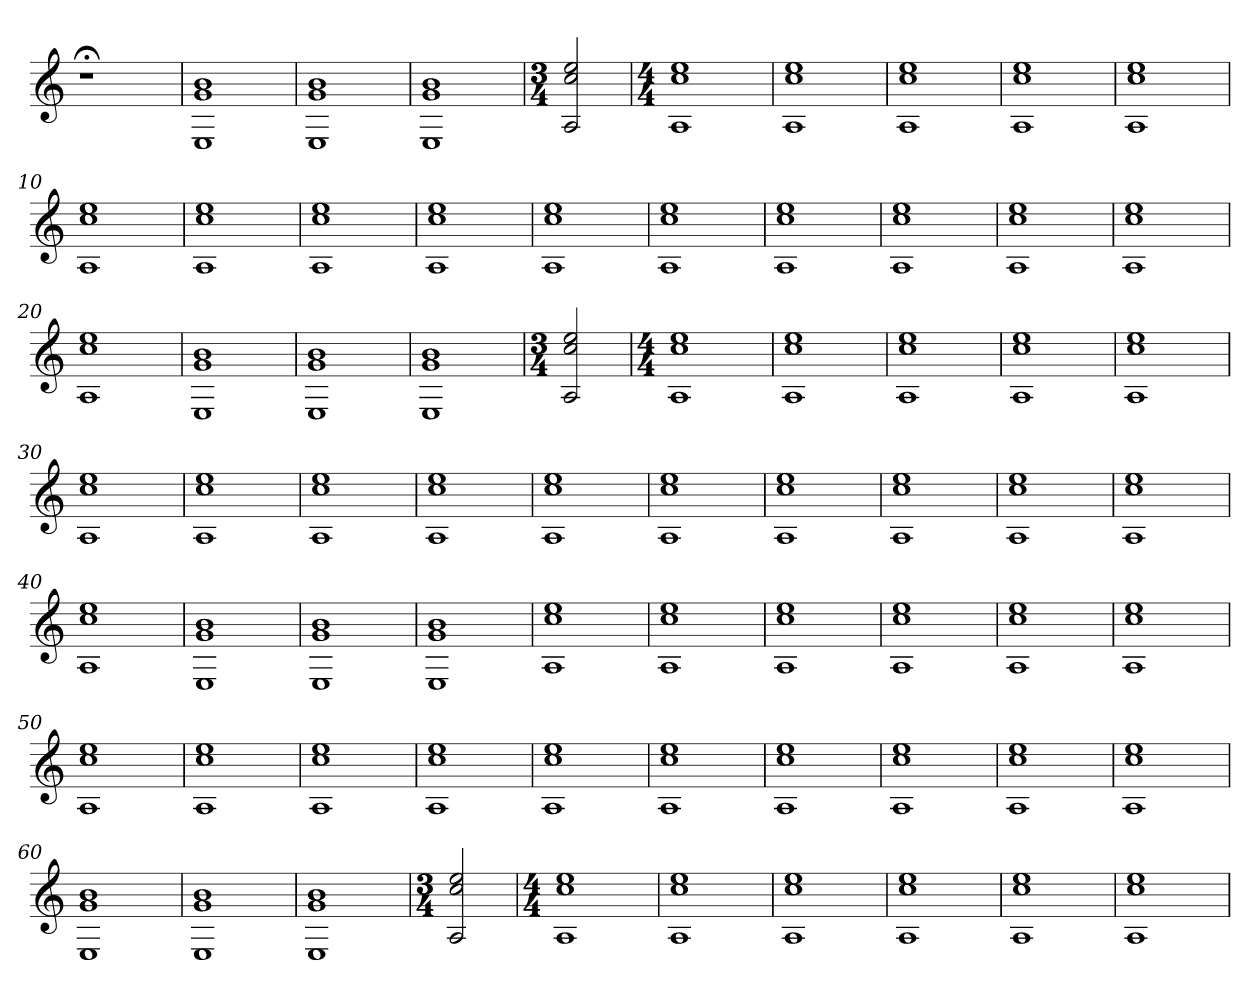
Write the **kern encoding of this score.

**kern
*part1
*staff1
=
1r;<
=1
1E 1g 1b
=2
1E 1g 1b
=3
1E 1g 1b
=4
*M3/4
2A 2cc 2ee
=5
*M4/4
1A 1cc 1ee
=6
1A 1cc 1ee
=7
1A 1cc 1ee
=8
1A 1cc 1ee
=9
1A 1cc 1ee
=10
1A 1cc 1ee
=11
1A 1cc 1ee
=12
1A 1cc 1ee
=13
1A 1cc 1ee
=14
1A 1cc 1ee
=15
1A 1cc 1ee
=16
1A 1cc 1ee
=17
1A 1cc 1ee
=18
1A 1cc 1ee
=19
1A 1cc 1ee
=20
1A 1cc 1ee
=21
1E 1g 1b
=22
1E 1g 1b
=23
1E 1g 1b
=24
*M3/4
2A 2cc 2ee
=25
*M4/4
1A 1cc 1ee
=26
1A 1cc 1ee
=27
1A 1cc 1ee
=28
1A 1cc 1ee
=29
1A 1cc 1ee
=30
1A 1cc 1ee
=31
1A 1cc 1ee
=32
1A 1cc 1ee
=33
1A 1cc 1ee
=34
1A 1cc 1ee
=35
1A 1cc 1ee
=36
1A 1cc 1ee
=37
1A 1cc 1ee
=38
1A 1cc 1ee
=39
1A 1cc 1ee
=40
1A 1cc 1ee
=41
1E 1g 1b
=42
1E 1g 1b
=43
1E 1g 1b
=44
1A 1cc 1ee
=45
1A 1cc 1ee
=46
1A 1cc 1ee
=47
1A 1cc 1ee
=48
1A 1cc 1ee
=49
1A 1cc 1ee
=50
1A 1cc 1ee
=51
1A 1cc 1ee
=52
1A 1cc 1ee
=53
1A 1cc 1ee
=54
1A 1cc 1ee
=55
1A 1cc 1ee
=56
1A 1cc 1ee
=57
1A 1cc 1ee
=58
1A 1cc 1ee
=59
1A 1cc 1ee
=60
1E 1g 1b
=61
1E 1g 1b
=62
1E 1g 1b
=63
*M3/4
2A 2cc 2ee
=64
*M4/4
1A 1cc 1ee
=65
1A 1cc 1ee
=66
1A 1cc 1ee
=67
1A 1cc 1ee
=68
1A 1cc 1ee
=69
1A 1cc 1ee
=
*-
